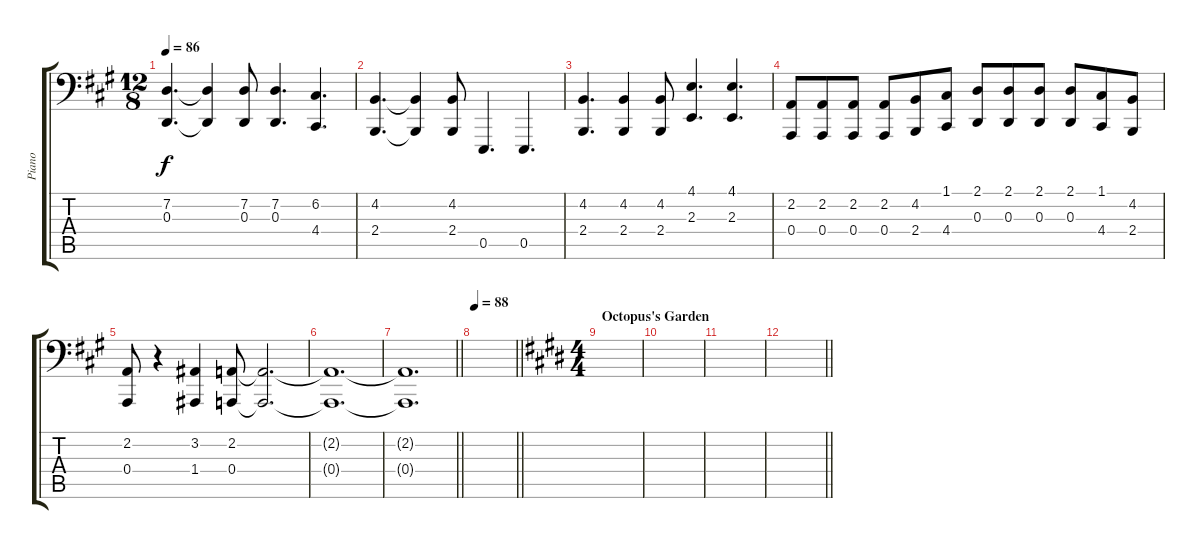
\track ("Piano" "Piano") {instrument brightacousticpiano}
\staff {score tabs}
\tuning (C3 G2 D2 A1 E1 B0) {hide}
\ts (12 8)
\tempo 86
\clef f4
\ks a
(7.2 0.3).4{d dy f} (7.2{t} 0.3{t}).4 (7.2 0.3).8 (7.2 0.3).4{d} (6.2 4.4).4{d} |
(4.2 2.4).4{d} (4.2{t} 2.4{t}).4 (4.2 2.4).8 0.5.4{d} 0.5.4{d} |
(4.2 2.4).4{d} (4.2 2.4).4 (4.2 2.4).8 (4.1 2.3).4{d} (4.1 2.3).4{d} |
(2.2 0.4).8 (2.2 0.4).8 (2.2 0.4).8 (2.2 0.4).8 (4.2 2.4).8 (1.1 4.4).8 (2.1 0.3).8 (2.1 0.3).8 (2.1 0.3).8 (2.1 0.3).8 (1.1 4.4).8 (4.2 2.4).8 |
(2.2 0.4).8 r.4 (3.2 1.4).4 (2.2 0.4).8 (2.2{t} 0.4{t}).2{d} |
(2.2{t} 0.4{t}).1{d} |
\barLineRight lightlight
(2.2{t} 0.4{t}).1{d} |
\tempo 88
\barLineRight lightlight
|
\ts (4 4)
\section ("" "Octopus's Garden")
\ks e
|
|
|
\barLineRight lightlight
